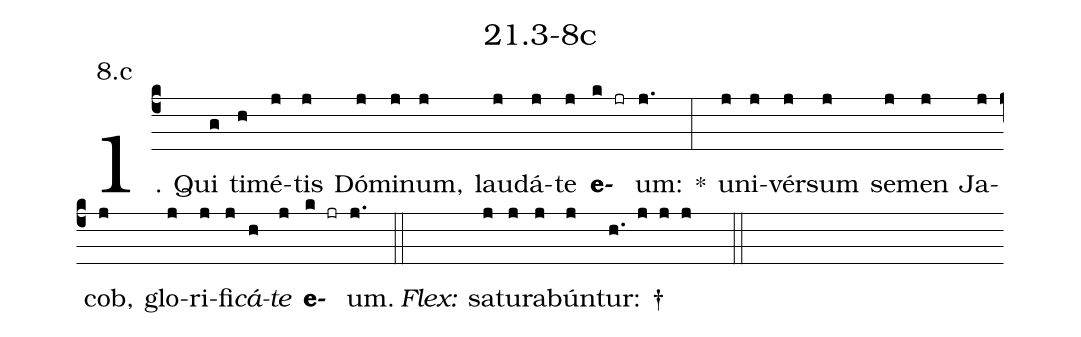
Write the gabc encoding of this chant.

name: 21.3-8c;
annotation: 8.c;
%%
(c4)1. Qui(g) ti(h)mé(j)tis(j) Dó(j)mi(j)num,(j) lau(j)dá(j)te(j) <b>e</b>(k jr)um:(j.) *(:) u(j)ni(j)vér(j)sum(j) se(j)men(j) Ja(j)cob,(j) glo(j)ri(j)fi(j)<i>cá</i>(h)<i>te</i>(j) <b>e</b>(k jr)um.(j.) (::)
<i>Flex:</i>()  sa(j)tu(j)ra(j)bún(j)tur: †(h. j j j  ::)

%E(j) u(j) o(h) u(j) a(k) e.(j.) (::)
